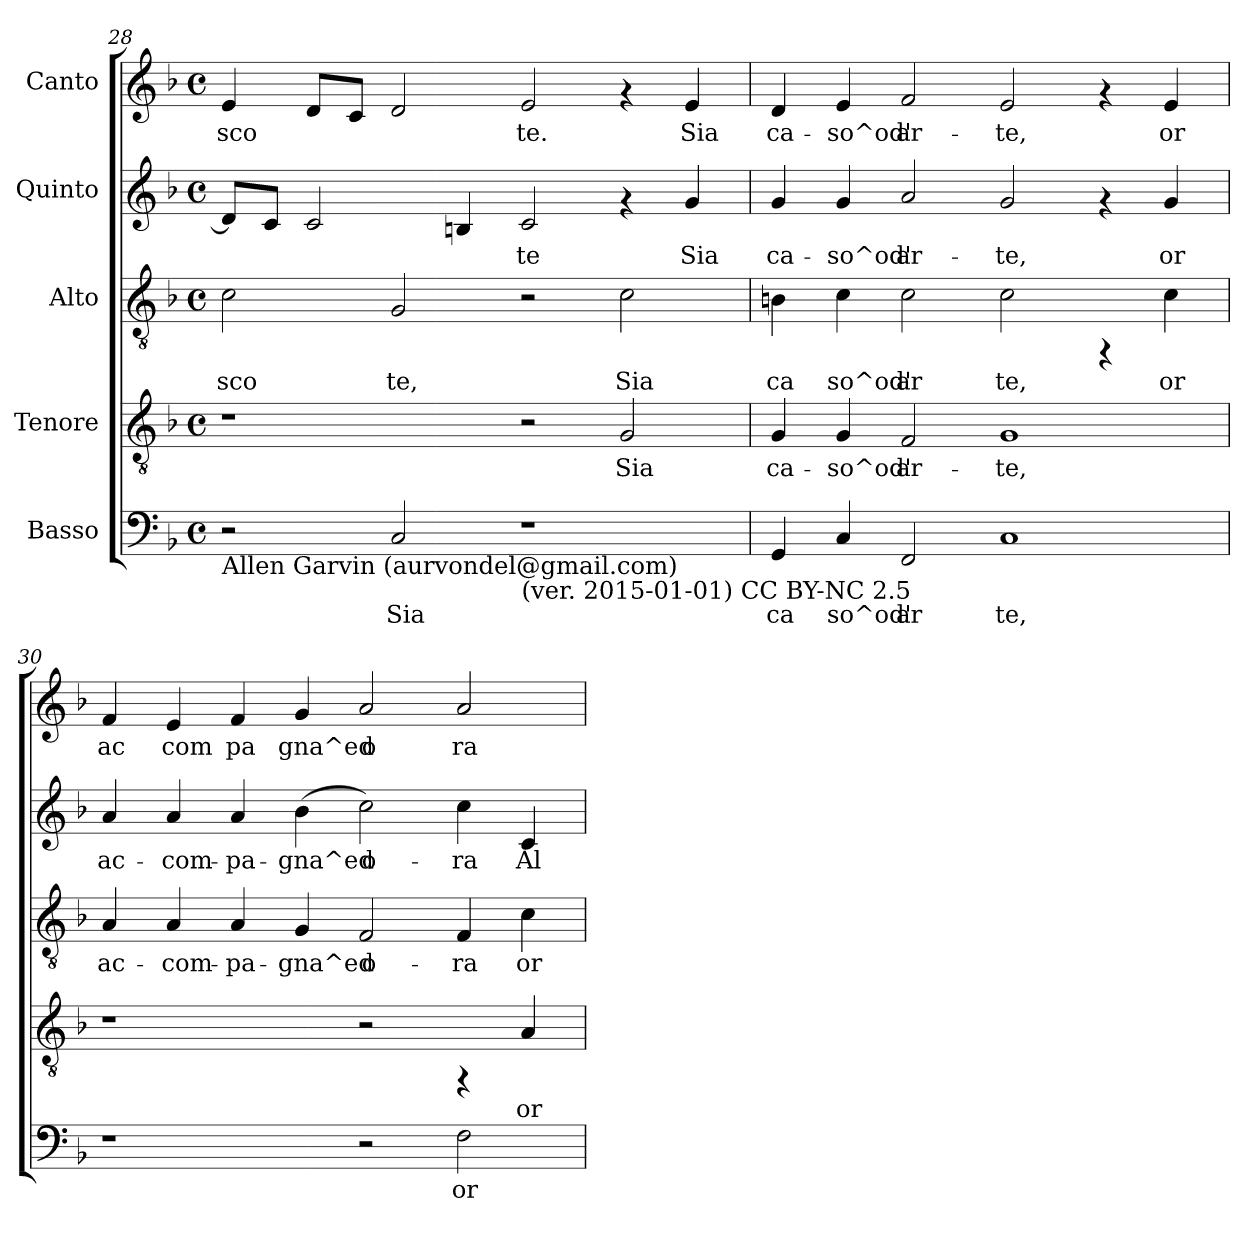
**kern	**text	**kern	**text	**kern	**text	**kern	**text	**kern	**text
*part5	*part5	*part4	*part4	*part3	*part3	*part2	*part2	*part1	*part1
*staff5	*staff5	*staff4	*staff4	*staff3	*staff3	*staff2	*staff2	*staff1	*staff1
*I"Basso	*	*I"Tenore	*	*I"Alto	*	*I"Quinto	*	*I"Canto	*
*clefF4	*	*clefGv2	*	*clefGv2	*	*clefG2	*	*clefG2	*
*k[b-]	*	*k[b-]	*	*k[b-]	*	*k[b-]	*	*k[b-]	*
*F:	*	*F:	*	*F:	*	*F:	*	*F:	*
*M4/4	*	*M4/4	*	*M4/4	*	*M4/4	*	*M4/4	*
*met(c)	*	*met(c)	*	*met(c)	*	*met(c)	*	*met(c)	*
=28	=28	=28	=28	=28	=28	=28	=28	=28	=28
!LO:TX:b:t=Allen Garvin (aurvondel@gmail.com)	!	!	!	!	!	!	!	!	!
!	!	!	!	!	!LO:LY:b:cj	!	!LO:LY:b:cj	!	!LO:LY:b:cj
2r	.	1r	.	2c\	sco	8d/L]	--	4e/	sco-
!	!	!	!	!	!	!	!LO:LY:b:cj	!	!
.	.	.	.	.	.	8c/J	--	.	.
!	!	!	!	!	!	!	!LO:LY:b:cj	!	!LO:LY:b:cj
.	.	.	.	.	.	2c/	--	8d/L	--
!	!	!	!	!	!	!	!	!	!LO:LY:b:cj
.	.	.	.	.	.	.	.	8c/J	--
!	!LO:LY:b:cj	!	!	!	!LO:LY:b:cj	!	!	!	!LO:LY:b:cj
2C/	Sia	.	.	2G/	te,	.	.	2d/	--
!	!	!	!	!	!	!	!LO:LY:b:cj	!	!
.	.	.	.	.	.	4B/	--	.	.
!LO:TX:b:t=(ver. 2015-01-01) CC BY-NC 2.5	!	!	!	!	!	!	!	!	!
!	!	!	!	!	!	!	!LO:LY:b:cj	!	!LO:LY:b:cj
1r	.	2r	.	2r	.	2c/	-te	2e/	-te.
!	!	!	!LO:LY:b:cj	!	!LO:LY:b:cj	!	!	!	!
.	.	2G/	Sia	2c\	Sia	4rf	.	4rf	.
!	!	!	!	!	!	!	!LO:LY:b:cj	!	!LO:LY:b:cj
.	.	.	.	.	.	4g/	Sia	4e/	Sia
=29	=29	=29	=29	=29	=29	=29	=29	=29	=29
!	!LO:LY:b:cj	!	!LO:LY:b:cj	!	!LO:LY:b:cj	!	!LO:LY:b:cj	!	!LO:LY:b:cj
4GG/	ca	4G/	ca-	4Bn\	ca	4g/	ca-	4d/	ca-
!	!LO:LY:b:cj	!	!LO:LY:b:cj	!	!LO:LY:b:cj	!	!LO:LY:b:cj	!	!LO:LY:b:cj
4C/	so^od'	4G/	-so^od'	4c\	so^od'	4g/	-so^od'	4e/	-so^od'
!	!LO:LY:b:cj	!	!LO:LY:b:cj	!	!LO:LY:b:cj	!	!LO:LY:b:cj	!	!LO:LY:b:cj
2FF/	ar	2F/	ar-	2c\	ar	2a/	ar-	2f/	ar-
!	!LO:LY:b:cj	!	!LO:LY:b:cj	!	!LO:LY:b:cj	!	!LO:LY:b:cj	!	!LO:LY:b:cj
1C	te,	1G	-te,	2c\	te,	2g/	-te,	2e/	-te,
.	.	.	.	4rFF	.	4rf	.	4rf	.
!	!	!	!	!	!LO:LY:b:cj	!	!LO:LY:b:cj	!	!LO:LY:b:cj
.	.	.	.	4c\	or	4g/	or	4e/	or
!!LO:PB:g=z
=30	=30	=30	=30	=30	=30	=30	=30	=30	=30
!	!	!	!	!	!LO:LY:b:cj	!	!LO:LY:b:cj	!	!LO:LY:b:cj
1r	.	1r	.	4A/	ac-	4a/	ac-	4f/	ac
!	!	!	!	!	!LO:LY:b:cj	!	!LO:LY:b:cj	!	!LO:LY:b:cj
.	.	.	.	4A/	-com-	4a/	-com-	4e/	com
!	!	!	!	!	!LO:LY:b:cj	!	!LO:LY:b:cj	!	!LO:LY:b:cj
.	.	.	.	4A/	-pa-	4a/	-pa-	4f/	pa
!	!	!	!	!	!LO:LY:b:cj	!	!LO:LY:b:cj	!	!LO:LY:b:cj
.	.	.	.	4G/	-gna^ed	(<4b-\	-gna^ed	4g/	gna^ed
!	!	!	!	!	!LO:LY:b:cj	!	!LO:LY:b:cj	!	!LO:LY:b:cj
2r	.	2r	.	2F/	o-	2cc\)	o-	2a/	o
!	!LO:LY:b:cj	!	!	!	!LO:LY:b:cj	!	!LO:LY:b:cj	!	!LO:LY:b:cj
2F\	or	4rFF	.	4F/	-ra	4cc\	-ra	2a/	ra
!	!	!	!LO:LY:b:cj	!	!LO:LY:b:cj	!	!LO:LY:b:cj	!	!
.	.	4A/	or	4c\	or	4c/	Al-	.	.
=	=	=	=	=	=	=	=	=	=
*-	*-	*-	*-	*-	*-	*-	*-	*-	*-
